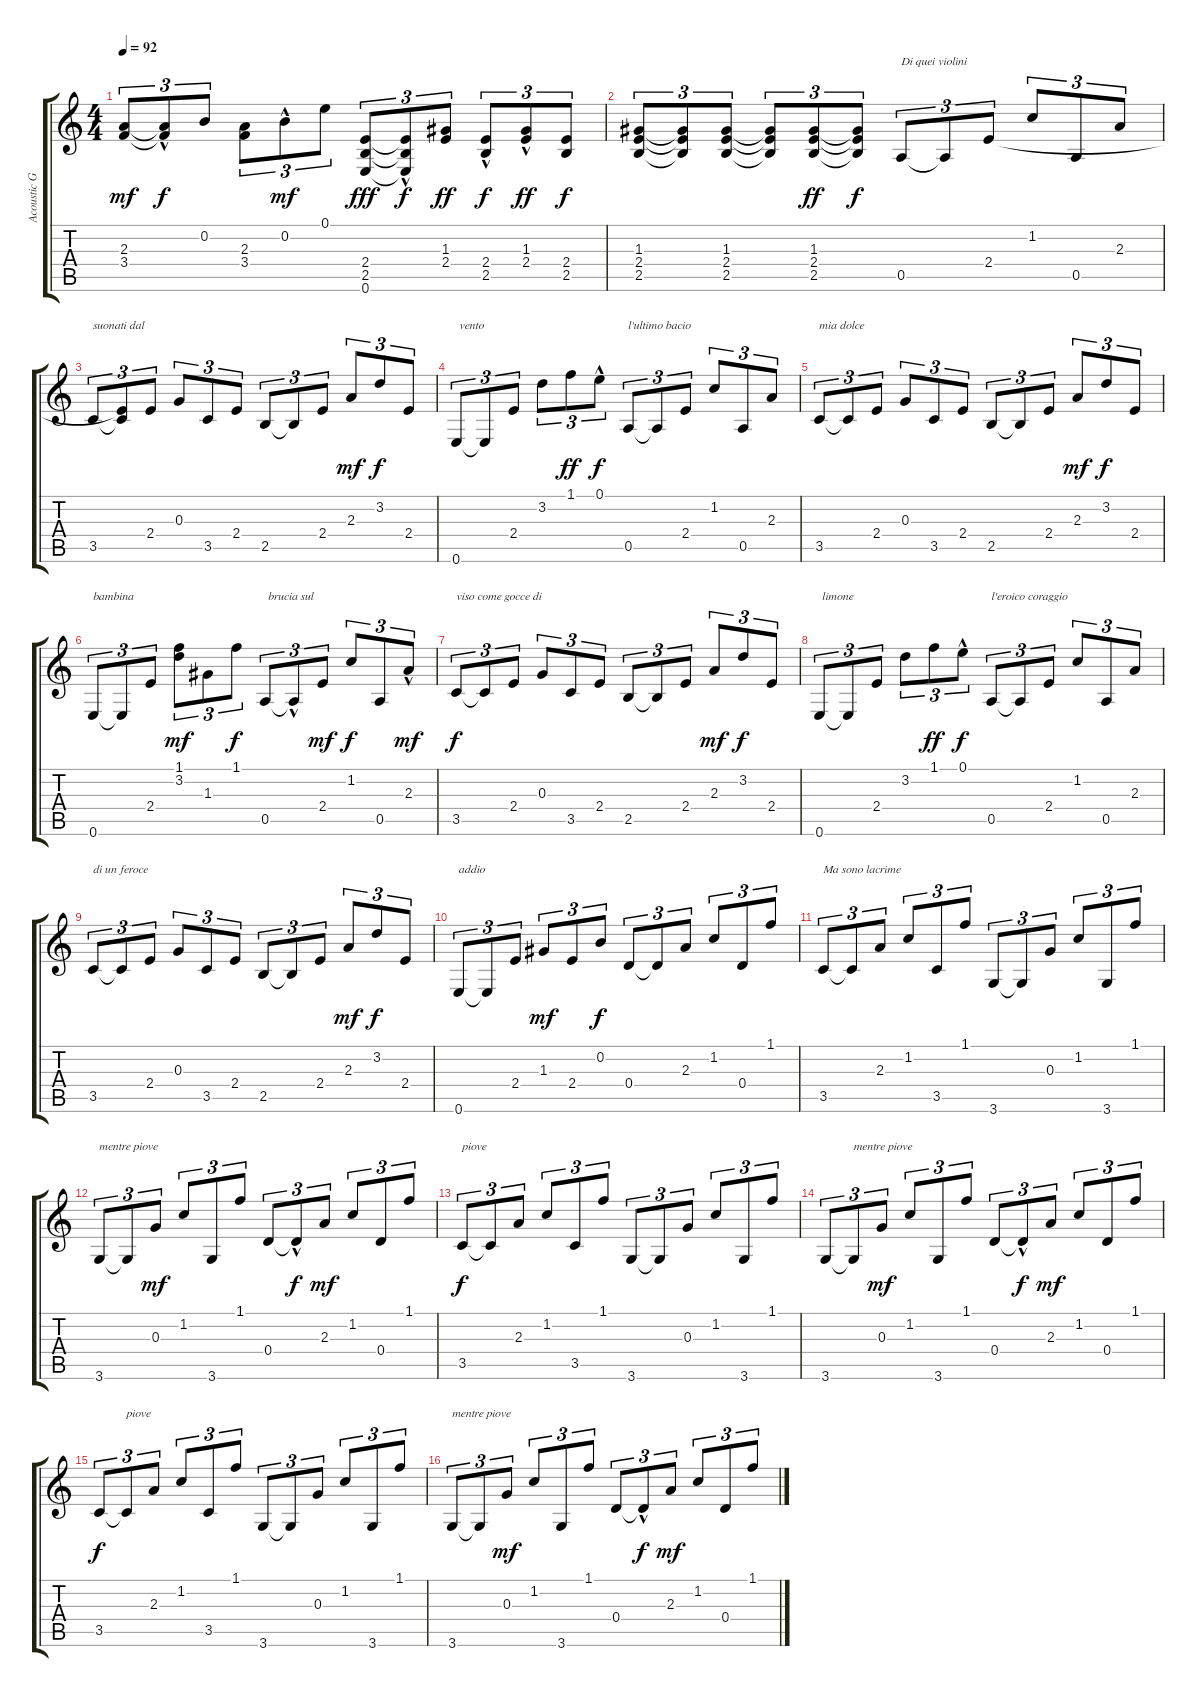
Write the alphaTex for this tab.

\track ("Acoustic Guitar" "Acoustic G") {instrument acousticguitarsteel}
\staff {score tabs}
\tuning (E4 B3 G3 D3 A2 E2) {hide}
\ts (4 4)
\tempo 92
\clef g2
\ks c
(2.3 3.4).8{tu (3 2) dy mf} (2.3{hac t} 3.4{t}).8{tu (3 2) dy f} 0.2.8{tu (3 2)} (2.3 3.4).8{tu (3 2)} 0.2{hac}.8{tu (3 2) dy mf} 0.1.8{tu (3 2)} (2.4 2.5 0.6).8{tu (3 2) dy fff} (2.4{t} 2.5{t} 0.6{hac t}).8{tu (3 2) dy f} (1.3 2.4).8{tu (3 2) dy ff} (2.4{hac} 2.5{hac}).8{tu (3 2) dy f} (1.3 2.4{hac}).8{tu (3 2) dy ff} (2.4 2.5).8{tu (3 2) dy f} |
(1.3 2.4 2.5).8{tu (3 2)} (1.3{t} 2.4{t} 2.5{t}).8{tu (3 2)} (1.3 2.4 2.5).8{tu (3 2)} (1.3{t} 2.4{t} 2.5{t}).8{tu (3 2)} (1.3 2.4 2.5).8{tu (3 2) dy ff} (1.3{t} 2.4{t} 2.5{t}).8{tu (3 2) dy f} 0.5.8{tu (3 2) txt "Di quei violini "} 0.5{t}.8{tu (3 2)} 2.4.8{tu (3 2)} 1.2.8{tu (3 2)} 0.5.8{tu (3 2)} 2.3.8{tu (3 2)} |
3.5.8{tu (3 2) txt "suonati dal"} (2.4{t} 3.5{t}).8{tu (3 2)} 2.4.8{tu (3 2)} 0.3.8{tu (3 2)} 3.5.8{tu (3 2)} 2.4.8{tu (3 2)} 2.5.8{tu (3 2)} 2.5{t}.8{tu (3 2)} 2.4.8{tu (3 2)} 2.3.8{tu (3 2) dy mf} 3.2.8{tu (3 2) dy f} 2.4.8{tu (3 2)} |
0.6.8{tu (3 2) txt " vento"} 0.6{t}.8{tu (3 2)} 2.4.8{tu (3 2)} 3.2.8{tu (3 2)} 1.1.8{tu (3 2) dy ff} 0.1{hac}.8{tu (3 2) dy f} 0.5.8{tu (3 2) txt "l'ultimo bacio"} 0.5{t}.8{tu (3 2)} 2.4.8{tu (3 2)} 1.2.8{tu (3 2)} 0.5.8{tu (3 2)} 2.3.8{tu (3 2)} |
3.5.8{tu (3 2) txt "mia dolce"} 3.5{t}.8{tu (3 2)} 2.4.8{tu (3 2)} 0.3.8{tu (3 2)} 3.5.8{tu (3 2)} 2.4.8{tu (3 2)} 2.5.8{tu (3 2)} 2.5{t}.8{tu (3 2)} 2.4.8{tu (3 2)} 2.3.8{tu (3 2) dy mf} 3.2.8{tu (3 2) dy f} 2.4.8{tu (3 2)} |
0.6.8{tu (3 2) txt "bambina"} 0.6{t}.8{tu (3 2)} 2.4.8{tu (3 2)} (1.1 3.2).8{tu (3 2) dy mf} 1.3.8{tu (3 2)} 1.1.8{tu (3 2) dy f} 0.5.8{tu (3 2) txt " brucia sul "} 0.5{hac t}.8{tu (3 2)} 2.4.8{tu (3 2) dy mf} 1.2.8{tu (3 2) dy f} 0.5.8{tu (3 2)} 2.3{hac}.8{tu (3 2) dy mf} |
3.5.8{tu (3 2) txt "viso come gocce di" dy f} 3.5{t}.8{tu (3 2)} 2.4.8{tu (3 2)} 0.3.8{tu (3 2)} 3.5.8{tu (3 2)} 2.4.8{tu (3 2)} 2.5.8{tu (3 2)} 2.5{t}.8{tu (3 2)} 2.4.8{tu (3 2)} 2.3.8{tu (3 2) dy mf} 3.2.8{tu (3 2) dy f} 2.4.8{tu (3 2)} |
0.6.8{tu (3 2) txt " limone"} 0.6{t}.8{tu (3 2)} 2.4.8{tu (3 2)} 3.2.8{tu (3 2)} 1.1.8{tu (3 2) dy ff} 0.1{hac}.8{tu (3 2) dy f} 0.5.8{tu (3 2) txt "l'eroico coraggio"} 0.5{t}.8{tu (3 2)} 2.4.8{tu (3 2)} 1.2.8{tu (3 2)} 0.5.8{tu (3 2)} 2.3.8{tu (3 2)} |
3.5.8{tu (3 2) txt "di un feroce "} 3.5{t}.8{tu (3 2)} 2.4.8{tu (3 2)} 0.3.8{tu (3 2)} 3.5.8{tu (3 2)} 2.4.8{tu (3 2)} 2.5.8{tu (3 2)} 2.5{t}.8{tu (3 2)} 2.4.8{tu (3 2)} 2.3.8{tu (3 2) dy mf} 3.2.8{tu (3 2) dy f} 2.4.8{tu (3 2)} |
0.6.8{tu (3 2) txt "addio"} 0.6{t}.8{tu (3 2)} 2.4.8{tu (3 2)} 1.3.8{tu (3 2) dy mf} 2.4.8{tu (3 2)} 0.2.8{tu (3 2) dy f} 0.4.8{tu (3 2)} 0.4{t}.8{tu (3 2)} 2.3.8{tu (3 2)} 1.2.8{tu (3 2)} 0.4.8{tu (3 2)} 1.1.8{tu (3 2)} |
3.5.8{tu (3 2) txt "Ma sono lacrime"} 3.5{t}.8{tu (3 2)} 2.3.8{tu (3 2)} 1.2.8{tu (3 2)} 3.5.8{tu (3 2)} 1.1.8{tu (3 2)} 3.6.8{tu (3 2)} 3.6{t}.8{tu (3 2)} 0.3.8{tu (3 2)} 1.2.8{tu (3 2)} 3.6.8{tu (3 2)} 1.1.8{tu (3 2)} |
3.6.8{tu (3 2) txt "mentre piove"} 3.6{t}.8{tu (3 2)} 0.3.8{tu (3 2) dy mf} 1.2.8{tu (3 2)} 3.6.8{tu (3 2)} 1.1.8{tu (3 2)} 0.4.8{tu (3 2)} 0.4{hac t}.8{tu (3 2) dy f} 2.3.8{tu (3 2) dy mf} 1.2.8{tu (3 2)} 0.4.8{tu (3 2)} 1.1.8{tu (3 2)} |
3.5.8{tu (3 2) txt "piove" dy f} 3.5{t}.8{tu (3 2)} 2.3.8{tu (3 2)} 1.2.8{tu (3 2)} 3.5.8{tu (3 2)} 1.1.8{tu (3 2)} 3.6.8{tu (3 2)} 3.6{t}.8{tu (3 2)} 0.3.8{tu (3 2)} 1.2.8{tu (3 2)} 3.6.8{tu (3 2)} 1.1.8{tu (3 2)} |
3.6.8{tu (3 2)} 3.6{t}.8{tu (3 2) txt "mentre piove"} 0.3.8{tu (3 2) dy mf} 1.2.8{tu (3 2)} 3.6.8{tu (3 2)} 1.1.8{tu (3 2)} 0.4.8{tu (3 2)} 0.4{hac t}.8{tu (3 2) dy f} 2.3.8{tu (3 2) dy mf} 1.2.8{tu (3 2)} 0.4.8{tu (3 2)} 1.1.8{tu (3 2)} |
3.5.8{tu (3 2) dy f} 3.5{t}.8{tu (3 2) txt "piove"} 2.3.8{tu (3 2)} 1.2.8{tu (3 2)} 3.5.8{tu (3 2)} 1.1.8{tu (3 2)} 3.6.8{tu (3 2)} 3.6{t}.8{tu (3 2)} 0.3.8{tu (3 2)} 1.2.8{tu (3 2)} 3.6.8{tu (3 2)} 1.1.8{tu (3 2)} |
3.6.8{tu (3 2) txt "mentre piove"} 3.6{t}.8{tu (3 2)} 0.3.8{tu (3 2) dy mf} 1.2.8{tu (3 2)} 3.6.8{tu (3 2)} 1.1.8{tu (3 2)} 0.4.8{tu (3 2)} 0.4{hac t}.8{tu (3 2) dy f} 2.3.8{tu (3 2) dy mf} 1.2.8{tu (3 2)} 0.4.8{tu (3 2)} 1.1.8{tu (3 2)}
